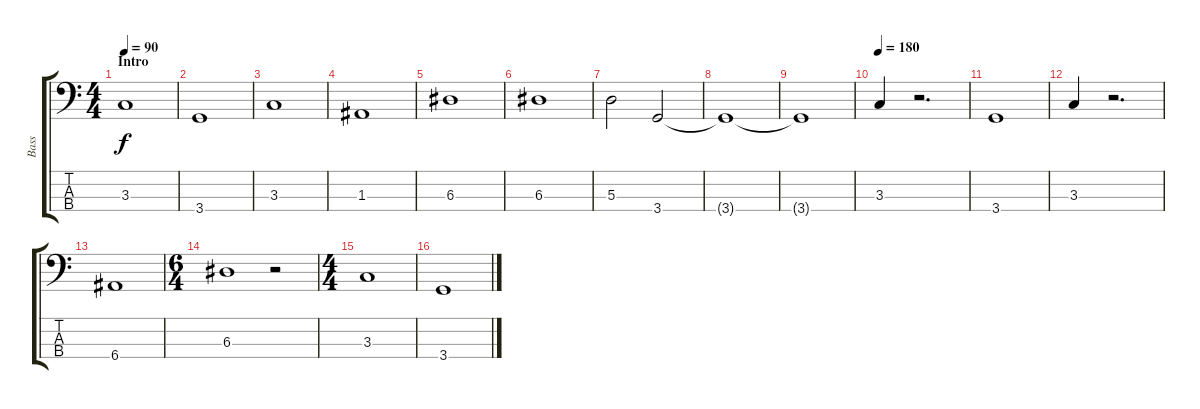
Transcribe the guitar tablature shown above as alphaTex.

\track ("Bass" "Bass") {instrument electricbassfinger}
\staff {score tabs}
\tuning (G2 D2 A1 E1) {hide}
\ts (4 4)
\section ("" "Intro")
\tempo 90
\clef f4
\ks c
3.3.1{dy f instrument electricbassfinger} |
3.4.1 |
3.3.1 |
1.3.1 |
6.3.1 |
6.3.1 |
5.3.2 3.4.2 |
3.4{t}.1 |
3.4{t}.1 |
\tempo 180
3.3.4 r.2{d} |
3.4.1 |
3.3.4 r.2{d} |
6.4.1 |
\ts (6 4)
6.3.1 r.2 |
\ts (4 4)
3.3.1 |
3.4.1
